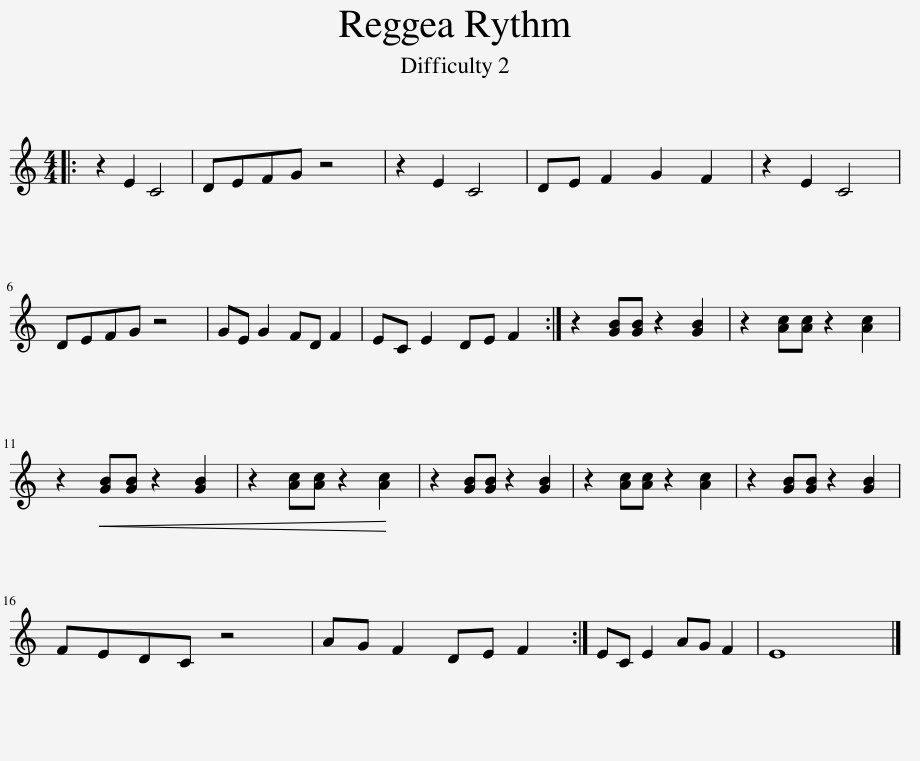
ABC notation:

X:1
L:1/8
M:4/4
I:linebreak $
K:C
V:1 treble
V:1
|: z2 E2 C4 | DEFG z4 | z2 E2 C4 | DE F2 G2 F2 | z2 E2 C4 |$ %5
 DEFG z4 | GE G2 FD F2 | EC E2 DE F2 :| z2 [GB][GB] z2 [GB]2 | z2 [Ac][Ac] z2 [Ac]2 |$ %10
 z2!<(! [GB][GB] z2 [GB]2 | z2 [Ac][Ac] z2 [Ac]2!<)! | z2 [GB][GB] z2 [GB]2 | z2 [Ac][Ac] z2 [Ac]2 | z2 [GB][GB] z2 [GB]2 |$ %15
 FEDC z4 | AG F2 DE F2 :| EC E2 AG F2 | E8 |] %19
